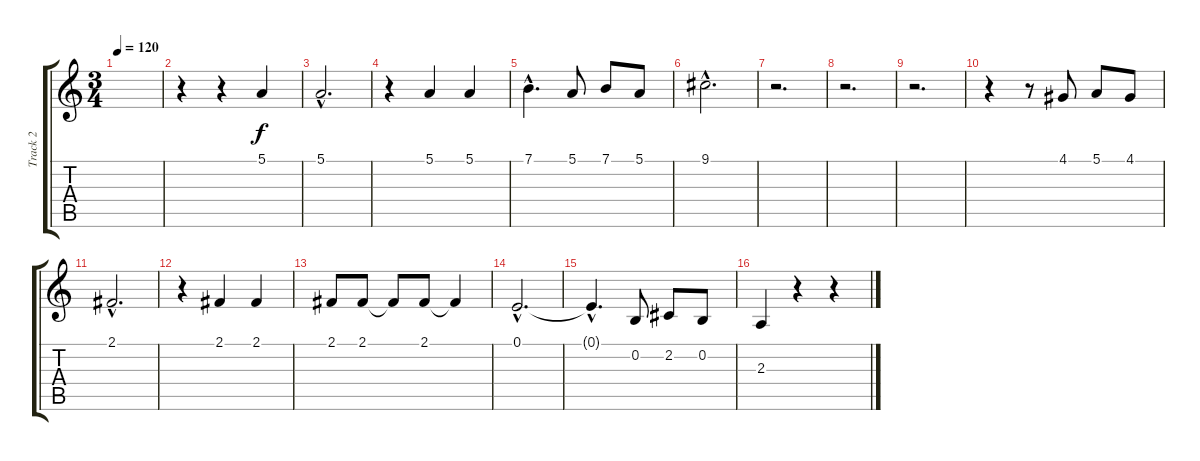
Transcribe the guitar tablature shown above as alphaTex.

\track ("Track 2" "Track 2") {instrument fx5brightness}
\staff {score tabs}
\tuning (E4 B3 G3 D3 A2 E2) {hide}
\ts (3 4)
\tempo 120
\clef g2
\ks c
|
r.4 r.4 5.1.4 |
5.1{hac}.2{d} |
r.4 5.1.4 5.1.4 |
7.1{hac}.4{d} 5.1.8 7.1.8 5.1.8 |
9.1{hac}.2{d} |
r.2{d} |
r.2{d} |
r.2{d} |
r.4 r.8 4.1.8 5.1.8 4.1.8 |
2.1{hac}.2{d} |
r.4 2.1.4 2.1.4 |
2.1.8 2.1.8 2.1{t}.8 2.1.8 2.1{t}.4 |
0.1{hac}.2{d} |
0.1{hac t}.4{d} 0.2.8 2.2.8 0.2.8 |
2.3.4 r.4 r.4
